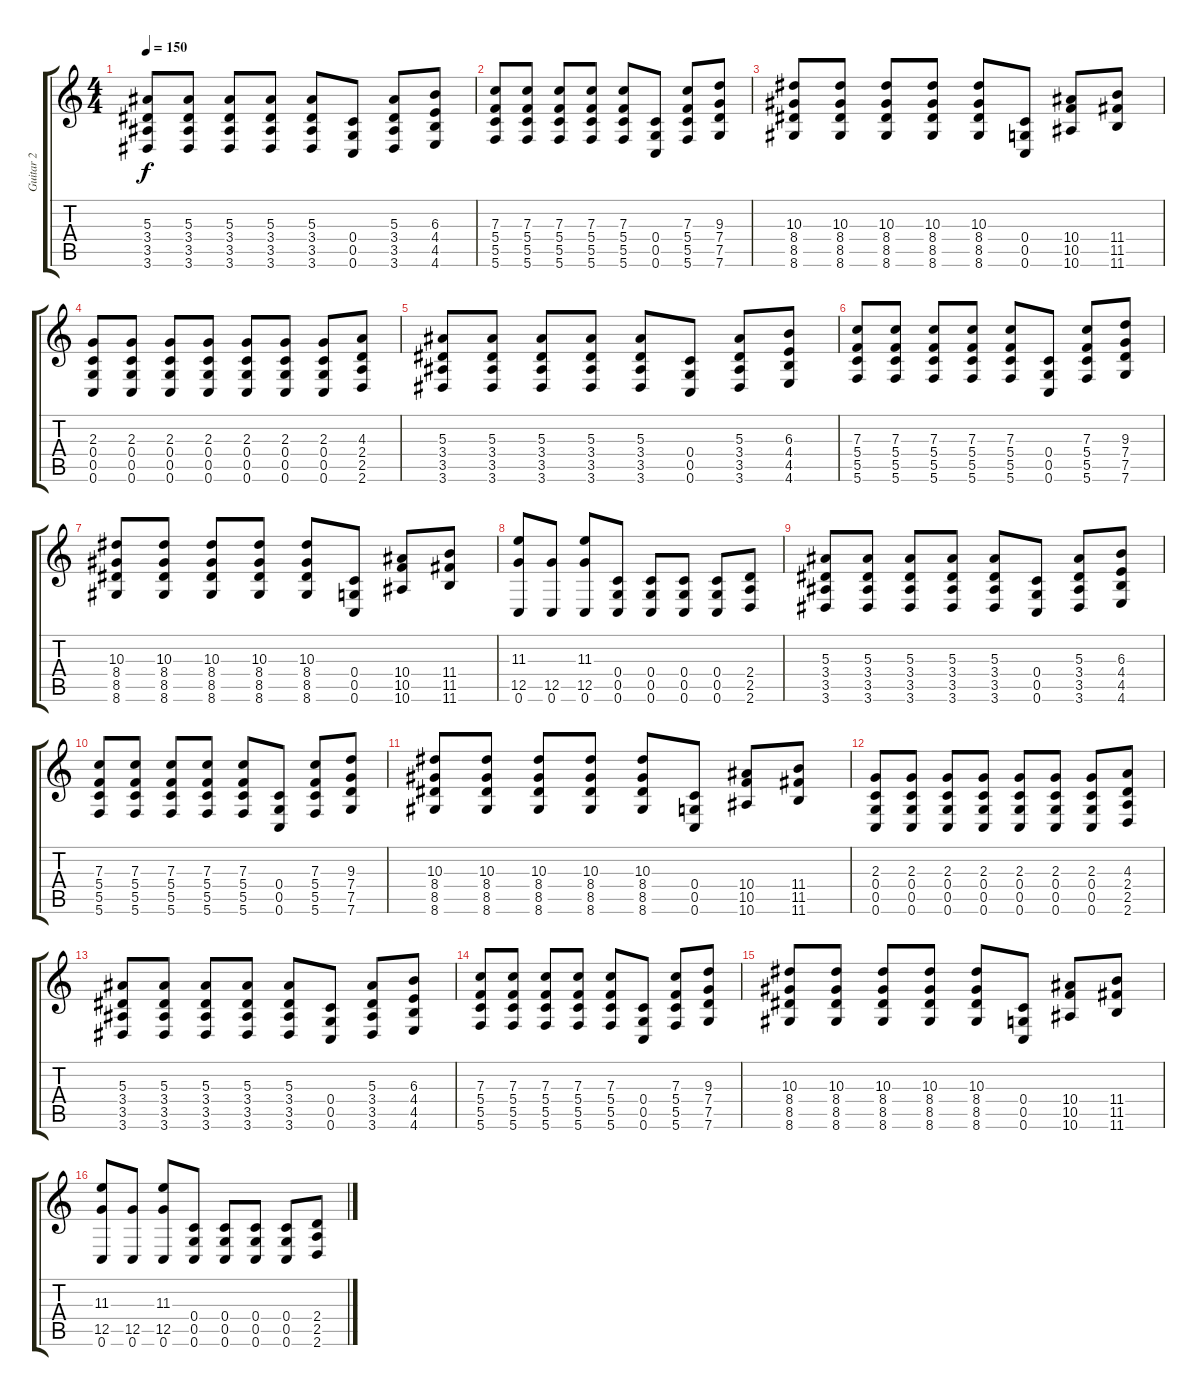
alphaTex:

\track ("Guitar 2" "Guitar 2") {instrument overdrivenguitar}
\staff {score tabs}
\tuning (D4 A3 F3 C3 G2 C2) {hide}
\ts (4 4)
\tempo 150
\clef g2
\ks c
(5.3 3.4 3.5 3.6).8{dy f} (5.3 3.4 3.5 3.6).8 (5.3 3.4 3.5 3.6).8 (5.3 3.4 3.5 3.6).8 (5.3 3.4 3.5 3.6).8 (0.4 0.5 0.6).8 (5.3 3.4 3.5 3.6).8 (6.3 4.4 4.5 4.6).8 |
(7.3 5.4 5.5 5.6).8 (7.3 5.4 5.5 5.6).8 (7.3 5.4 5.5 5.6).8 (7.3 5.4 5.5 5.6).8 (7.3 5.4 5.5 5.6).8 (0.4 0.5 0.6).8 (7.3 5.4 5.5 5.6).8 (9.3 7.4 7.5 7.6).8 |
(10.3 8.4 8.5 8.6).8 (10.3 8.4 8.5 8.6).8 (10.3 8.4 8.5 8.6).8 (10.3 8.4 8.5 8.6).8 (10.3 8.4 8.5 8.6).8 (0.4 0.5 0.6).8 (10.4 10.5 10.6).8 (11.4 11.5 11.6).8 |
(2.3 0.4 0.5 0.6).8 (2.3 0.4 0.5 0.6).8 (2.3 0.4 0.5 0.6).8 (2.3 0.4 0.5 0.6).8 (2.3 0.4 0.5 0.6).8 (2.3 0.4 0.5 0.6).8 (2.3 0.4 0.5 0.6).8 (4.3 2.4 2.5 2.6).8 |
(5.3 3.4 3.5 3.6).8 (5.3 3.4 3.5 3.6).8 (5.3 3.4 3.5 3.6).8 (5.3 3.4 3.5 3.6).8 (5.3 3.4 3.5 3.6).8 (0.4 0.5 0.6).8 (5.3 3.4 3.5 3.6).8 (6.3 4.4 4.5 4.6).8 |
(7.3 5.4 5.5 5.6).8 (7.3 5.4 5.5 5.6).8 (7.3 5.4 5.5 5.6).8 (7.3 5.4 5.5 5.6).8 (7.3 5.4 5.5 5.6).8 (0.4 0.5 0.6).8 (7.3 5.4 5.5 5.6).8 (9.3 7.4 7.5 7.6).8 |
(10.3 8.4 8.5 8.6).8 (10.3 8.4 8.5 8.6).8 (10.3 8.4 8.5 8.6).8 (10.3 8.4 8.5 8.6).8 (10.3 8.4 8.5 8.6).8 (0.4 0.5 0.6).8 (10.4 10.5 10.6).8 (11.4 11.5 11.6).8 |
(11.3 12.5 0.6).8 (12.5 0.6).8 (11.3 12.5 0.6).8 (0.4 0.5 0.6).8 (0.4 0.5 0.6).8 (0.4 0.5 0.6).8 (0.4 0.5 0.6).8 (2.4 2.5 2.6).8 |
(5.3 3.4 3.5 3.6).8 (5.3 3.4 3.5 3.6).8 (5.3 3.4 3.5 3.6).8 (5.3 3.4 3.5 3.6).8 (5.3 3.4 3.5 3.6).8 (0.4 0.5 0.6).8 (5.3 3.4 3.5 3.6).8 (6.3 4.4 4.5 4.6).8 |
(7.3 5.4 5.5 5.6).8 (7.3 5.4 5.5 5.6).8 (7.3 5.4 5.5 5.6).8 (7.3 5.4 5.5 5.6).8 (7.3 5.4 5.5 5.6).8 (0.4 0.5 0.6).8 (7.3 5.4 5.5 5.6).8 (9.3 7.4 7.5 7.6).8 |
(10.3 8.4 8.5 8.6).8 (10.3 8.4 8.5 8.6).8 (10.3 8.4 8.5 8.6).8 (10.3 8.4 8.5 8.6).8 (10.3 8.4 8.5 8.6).8 (0.4 0.5 0.6).8 (10.4 10.5 10.6).8 (11.4 11.5 11.6).8 |
(2.3 0.4 0.5 0.6).8 (2.3 0.4 0.5 0.6).8 (2.3 0.4 0.5 0.6).8 (2.3 0.4 0.5 0.6).8 (2.3 0.4 0.5 0.6).8 (2.3 0.4 0.5 0.6).8 (2.3 0.4 0.5 0.6).8 (4.3 2.4 2.5 2.6).8 |
(5.3 3.4 3.5 3.6).8 (5.3 3.4 3.5 3.6).8 (5.3 3.4 3.5 3.6).8 (5.3 3.4 3.5 3.6).8 (5.3 3.4 3.5 3.6).8 (0.4 0.5 0.6).8 (5.3 3.4 3.5 3.6).8 (6.3 4.4 4.5 4.6).8 |
(7.3 5.4 5.5 5.6).8 (7.3 5.4 5.5 5.6).8 (7.3 5.4 5.5 5.6).8 (7.3 5.4 5.5 5.6).8 (7.3 5.4 5.5 5.6).8 (0.4 0.5 0.6).8 (7.3 5.4 5.5 5.6).8 (9.3 7.4 7.5 7.6).8 |
(10.3 8.4 8.5 8.6).8 (10.3 8.4 8.5 8.6).8 (10.3 8.4 8.5 8.6).8 (10.3 8.4 8.5 8.6).8 (10.3 8.4 8.5 8.6).8 (0.4 0.5 0.6).8 (10.4 10.5 10.6).8 (11.4 11.5 11.6).8 |
(11.3 12.5 0.6).8 (12.5 0.6).8 (11.3 12.5 0.6).8 (0.4 0.5 0.6).8 (0.4 0.5 0.6).8 (0.4 0.5 0.6).8 (0.4 0.5 0.6).8 (2.4 2.5 2.6).8
